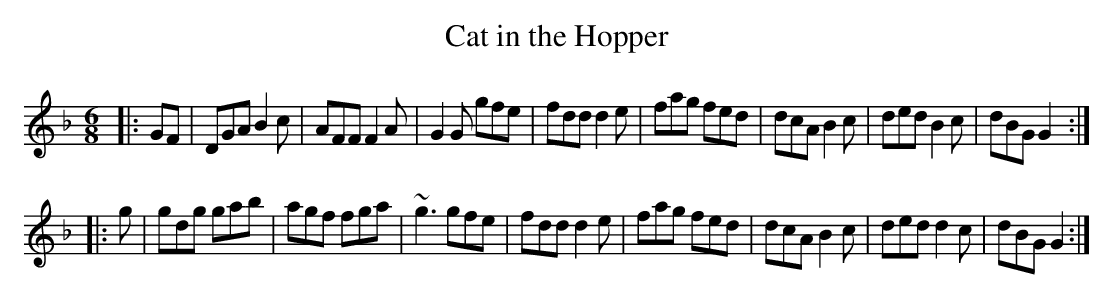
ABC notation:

X:1
T:Cat in the Hopper
M:6/8
L:1/8
K:GDorian
|: GF | DGA B2c | AFF F2A | G2G gfe | fdd d2e | fag fed | dcA B2c | ded B2c | dBG G2 :|
|: g | gdg gab | agf fga | ~g3 gfe | fdd d2e | fag fed | dcA B2c | ded d2c | dBG G2 :|
